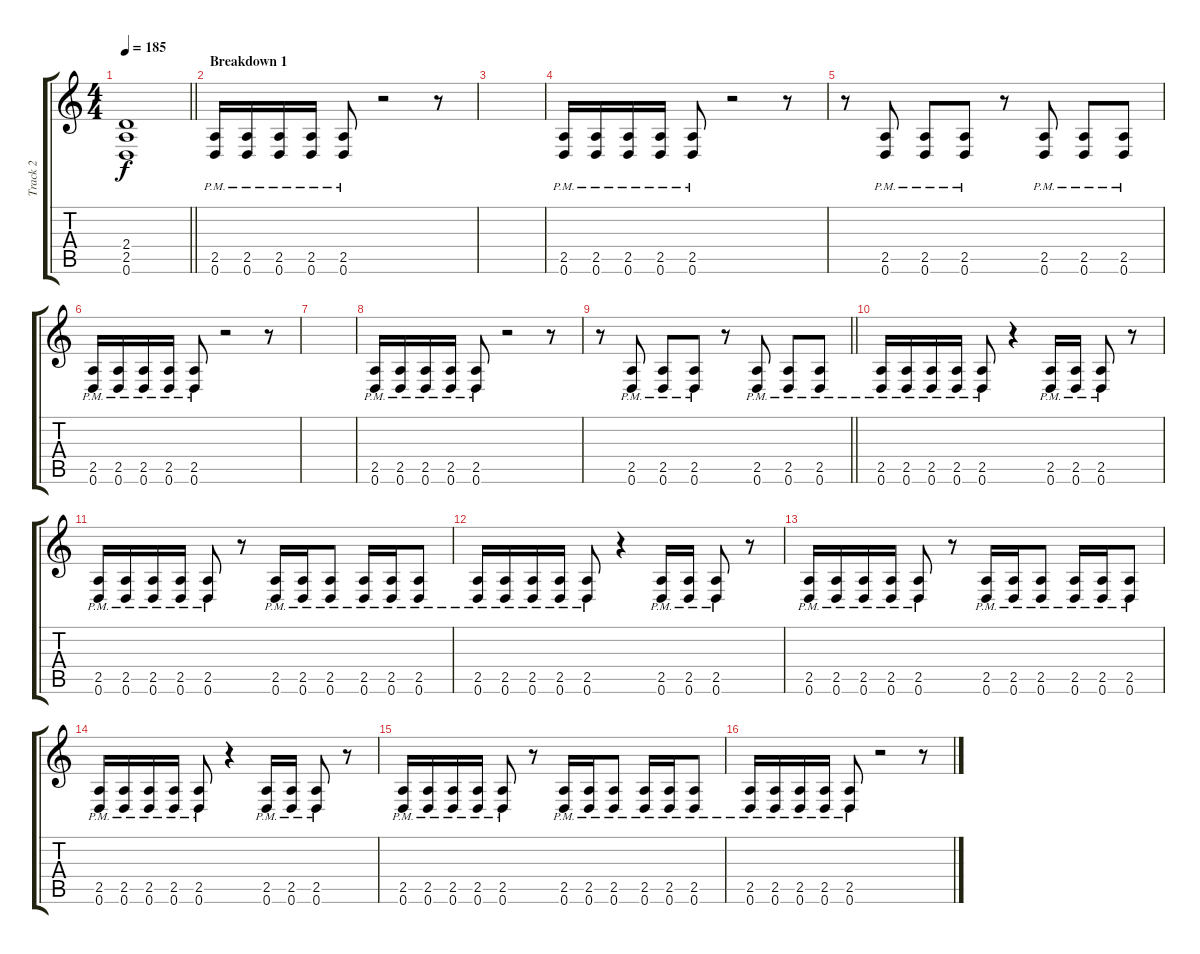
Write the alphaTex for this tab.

\track ("Track 2" "Track 2") {instrument overdrivenguitar}
\staff {score tabs}
\tuning (D4 A3 F3 C3 G2 D2) {hide}
\ts (4 4)
\tempo 185
\clef g2
\barLineRight lightlight
\ks c
(2.4{t} 2.5{t} 0.6{t}).1{dy f} |
\section ("" "Breakdown 1")
(2.5{pm} 0.6{pm}).16 (2.5{pm} 0.6{pm}).16 (2.5{pm} 0.6{pm}).16 (2.5{pm} 0.6{pm}).16 (2.5{pm} 0.6{pm}).8 r.2 r.8 |
|
(2.5{pm} 0.6{pm}).16 (2.5{pm} 0.6{pm}).16 (2.5{pm} 0.6{pm}).16 (2.5{pm} 0.6{pm}).16 (2.5{pm} 0.6{pm}).8 r.2 r.8 |
r.8 (2.5{pm} 0.6{pm}).8 (2.5{pm} 0.6{pm}).8 (2.5{pm} 0.6{pm}).8 r.8 (2.5{pm} 0.6{pm}).8 (2.5{pm} 0.6{pm}).8 (2.5{pm} 0.6{pm}).8 |
(2.5{pm} 0.6{pm}).16 (2.5{pm} 0.6{pm}).16 (2.5{pm} 0.6{pm}).16 (2.5{pm} 0.6{pm}).16 (2.5{pm} 0.6{pm}).8 r.2 r.8 |
|
(2.5{pm} 0.6{pm}).16 (2.5{pm} 0.6{pm}).16 (2.5{pm} 0.6{pm}).16 (2.5{pm} 0.6{pm}).16 (2.5{pm} 0.6{pm}).8 r.2 r.8 |
\barLineRight lightlight
r.8 (2.5{pm} 0.6{pm}).8 (2.5{pm} 0.6{pm}).8 (2.5{pm} 0.6{pm}).8 r.8 (2.5{pm} 0.6{pm}).8 (2.5{pm} 0.6{pm}).8 (2.5{pm} 0.6{pm}).8 |
(2.5{pm} 0.6{pm}).16 (2.5{pm} 0.6{pm}).16 (2.5{pm} 0.6{pm}).16 (2.5{pm} 0.6{pm}).16 (2.5{pm} 0.6{pm}).8 r.4 (2.5{pm} 0.6{pm}).16 (2.5{pm} 0.6{pm}).16 (2.5{pm} 0.6{pm}).8 r.8 |
(2.5{pm} 0.6{pm}).16 (2.5{pm} 0.6{pm}).16 (2.5{pm} 0.6{pm}).16 (2.5{pm} 0.6{pm}).16 (2.5{pm} 0.6{pm}).8 r.8 (2.5{pm} 0.6{pm}).16 (2.5{pm} 0.6{pm}).16 (2.5{pm} 0.6{pm}).8 (2.5{pm} 0.6{pm}).16 (2.5{pm} 0.6{pm}).16 (2.5{pm} 0.6{pm}).8 |
(2.5{pm} 0.6{pm}).16 (2.5{pm} 0.6{pm}).16 (2.5{pm} 0.6{pm}).16 (2.5{pm} 0.6{pm}).16 (2.5{pm} 0.6{pm}).8 r.4 (2.5{pm} 0.6{pm}).16 (2.5{pm} 0.6{pm}).16 (2.5{pm} 0.6{pm}).8 r.8 |
(2.5{pm} 0.6{pm}).16 (2.5{pm} 0.6{pm}).16 (2.5{pm} 0.6{pm}).16 (2.5{pm} 0.6{pm}).16 (2.5{pm} 0.6{pm}).8 r.8 (2.5{pm} 0.6{pm}).16 (2.5{pm} 0.6{pm}).16 (2.5{pm} 0.6{pm}).8 (2.5{pm} 0.6{pm}).16 (2.5{pm} 0.6{pm}).16 (2.5{pm} 0.6{pm}).8 |
(2.5{pm} 0.6{pm}).16 (2.5{pm} 0.6{pm}).16 (2.5{pm} 0.6{pm}).16 (2.5{pm} 0.6{pm}).16 (2.5{pm} 0.6{pm}).8 r.4 (2.5{pm} 0.6{pm}).16 (2.5{pm} 0.6{pm}).16 (2.5{pm} 0.6{pm}).8 r.8 |
(2.5{pm} 0.6{pm}).16 (2.5{pm} 0.6{pm}).16 (2.5{pm} 0.6{pm}).16 (2.5{pm} 0.6{pm}).16 (2.5{pm} 0.6{pm}).8 r.8 (2.5{pm} 0.6{pm}).16 (2.5{pm} 0.6{pm}).16 (2.5{pm} 0.6{pm}).8 (2.5{pm} 0.6{pm}).16 (2.5{pm} 0.6{pm}).16 (2.5{pm} 0.6{pm}).8 |
(2.5{pm} 0.6{pm}).16 (2.5{pm} 0.6{pm}).16 (2.5{pm} 0.6{pm}).16 (2.5{pm} 0.6{pm}).16 (2.5{pm} 0.6{pm}).8 r.2 r.8
